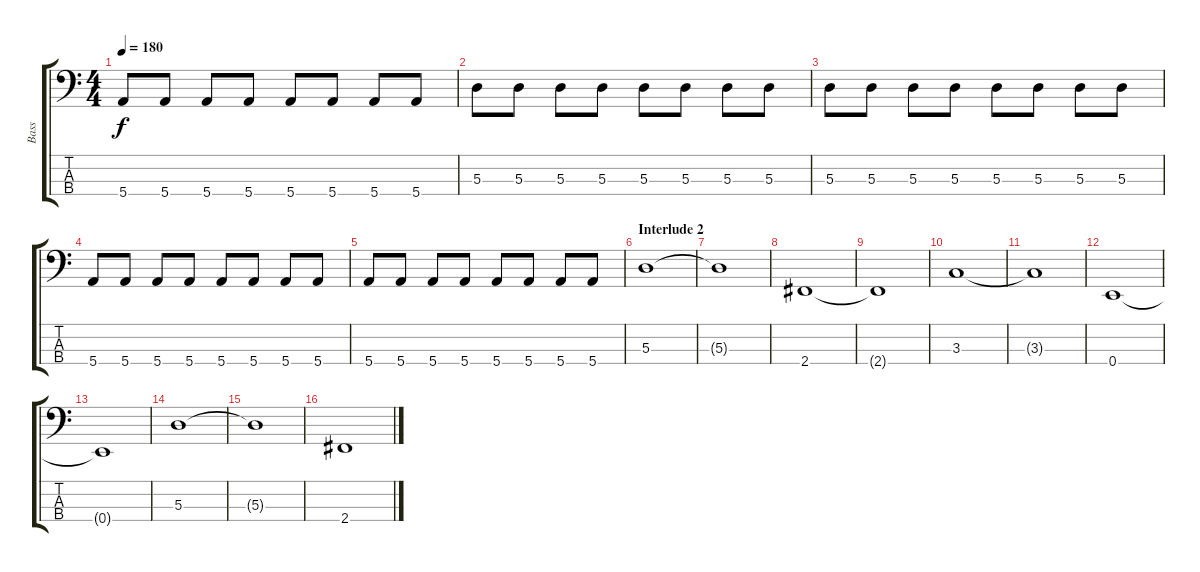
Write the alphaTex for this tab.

\track ("Bass" "Bass") {instrument electricbassfinger}
\staff {score tabs}
\tuning (G2 D2 A1 E1) {hide}
\ts (4 4)
\tempo 180
\clef f4
\ks c
5.4.8{dy f} 5.4.8 5.4.8 5.4.8 5.4.8 5.4.8 5.4.8 5.4.8 |
5.3.8 5.3.8 5.3.8 5.3.8 5.3.8 5.3.8 5.3.8 5.3.8 |
5.3.8 5.3.8 5.3.8 5.3.8 5.3.8 5.3.8 5.3.8 5.3.8 |
5.4.8 5.4.8 5.4.8 5.4.8 5.4.8 5.4.8 5.4.8 5.4.8 |
5.4.8 5.4.8 5.4.8 5.4.8 5.4.8 5.4.8 5.4.8 5.4.8 |
\section ("" "Interlude 2")
5.3.1 |
5.3{t}.1 |
2.4.1 |
2.4{t}.1 |
3.3.1 |
3.3{t}.1 |
0.4.1 |
0.4{t}.1 |
5.3.1 |
5.3{t}.1 |
2.4.1
